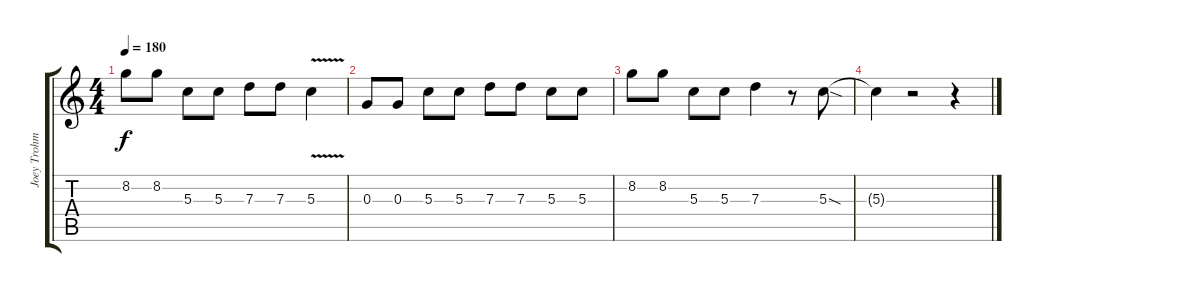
\track ("Joey Trohman (Lead Guitar)" "Joey Trohm") {instrument acousticguitarsteel}
\staff {score tabs}
\tuning (E4 B3 G3 D3 A2 E2) {hide}
\ts (4 4)
\tempo 180
\clef g2
\ks c
8.2.8{dy f} 8.2.8 5.3.8 5.3.8 7.3.8 7.3.8 5.3{v}.4 |
0.3.8 0.3.8 5.3.8 5.3.8 7.3.8 7.3.8 5.3.8 5.3.8 |
8.2.8 8.2.8 5.3.8 5.3.8 7.3.4 r.8 5.3{sod}.8 |
5.3{t}.4 r.2 r.4
